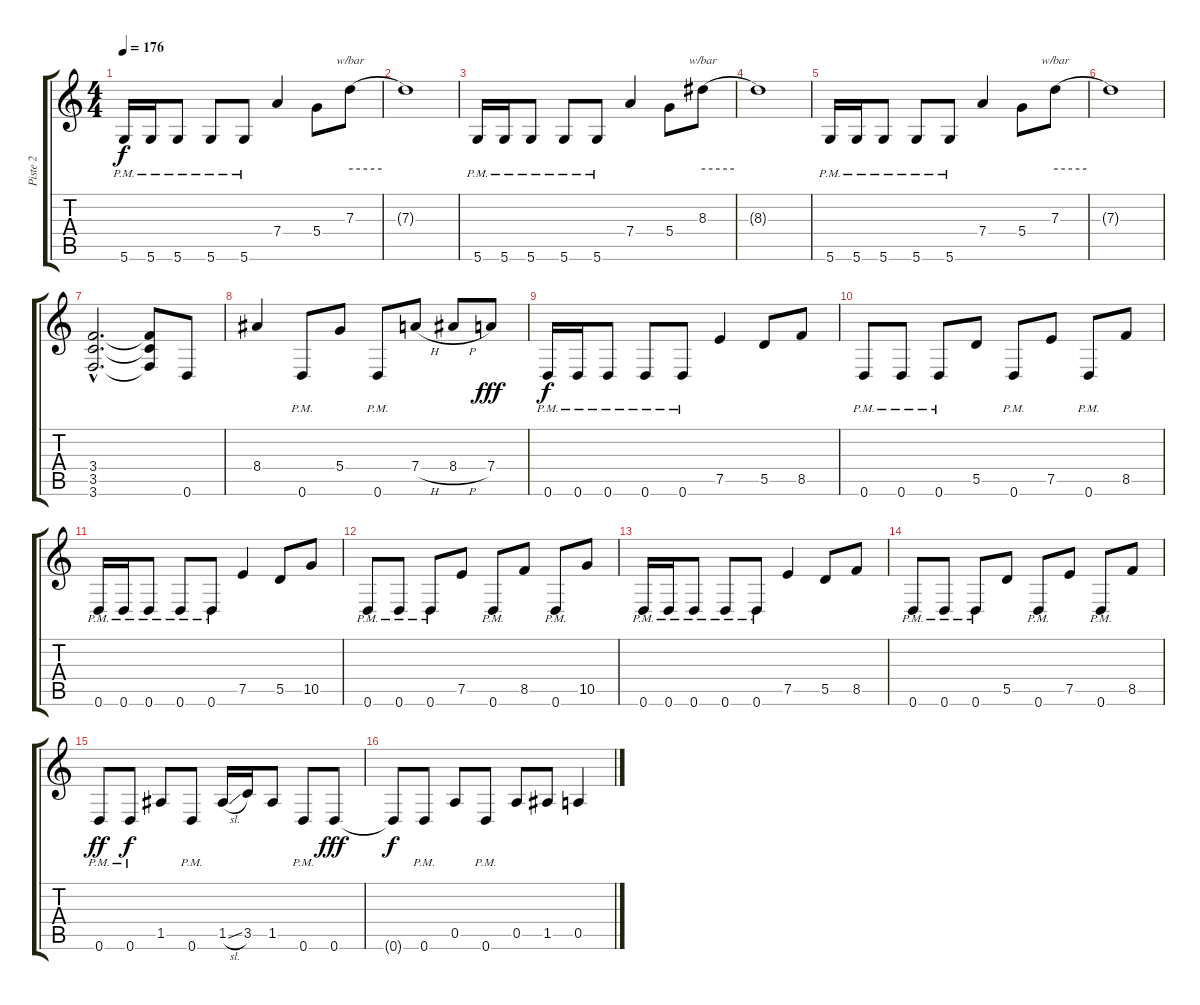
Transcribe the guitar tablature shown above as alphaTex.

\track ("Piste 2" "Piste 2") {instrument overdrivenguitar}
\staff {score tabs}
\tuning (E4 B3 G3 D3 A2 D2) {hide}
\ts (4 4)
\tempo 176
\clef g2
\ks c
5.6{pm}.16{dy f balance 8} 5.6{pm}.16 5.6{pm}.8 5.6{pm}.8 5.6{pm}.8 7.4.4 5.4.8 7.3.8{tbe (hold default 0 0 60 0)} |
7.3{t}.1 |
5.6{pm}.16 5.6{pm}.16 5.6{pm}.8 5.6{pm}.8 5.6{pm}.8 7.4.4 5.4.8 8.3.8{tbe (hold default 0 0 60 0)} |
8.3{t}.1 |
5.6{pm}.16 5.6{pm}.16 5.6{pm}.8 5.6{pm}.8 5.6{pm}.8 7.4.4 5.4.8 7.3.8{tbe (hold default 0 0 60 0)} |
7.3{t}.1 |
(3.4{hac} 3.5{hac} 3.6{hac}).2{d} (3.4{t} 3.5{t} 3.6{t}).8 0.6.8{volume 14} |
8.4.4 0.6{pm}.8 5.4.8 0.6{pm}.8 7.4{h}.8 8.4{h}.8 7.4.8{dy fff} |
0.6{pm}.16{dy f volume 16 balance 16} 0.6{pm}.16 0.6{pm}.8 0.6{pm}.8 0.6{pm}.8 7.5.4 5.5.8 8.5.8 |
0.6{pm}.8 0.6{pm}.8 0.6{pm}.8 5.5.8 0.6{pm}.8 7.5.8 0.6{pm}.8 8.5.8 |
0.6{pm}.16 0.6{pm}.16 0.6{pm}.8 0.6{pm}.8 0.6{pm}.8 7.5.4 5.5.8 10.5.8 |
0.6{pm}.8 0.6{pm}.8 0.6{pm}.8 7.5.8 0.6{pm}.8 8.5.8 0.6{pm}.8 10.5.8 |
0.6{pm}.16 0.6{pm}.16 0.6{pm}.8 0.6{pm}.8 0.6{pm}.8 7.5.4 5.5.8 8.5.8 |
0.6{pm}.8 0.6{pm}.8 0.6{pm}.8 5.5.8 0.6{pm}.8 7.5.8 0.6{pm}.8 8.5.8 |
0.6{pm}.8{dy ff} 0.6{pm}.8{dy f} 1.5.8 0.6{pm}.8 1.5{sl}.16 3.5.16 1.5.8 0.6{pm}.8 0.6.8{dy fff} |
0.6{t}.8{dy f} 0.6{pm}.8 0.5.8 0.6{pm}.8 0.5.8 1.5.8 0.5.4
